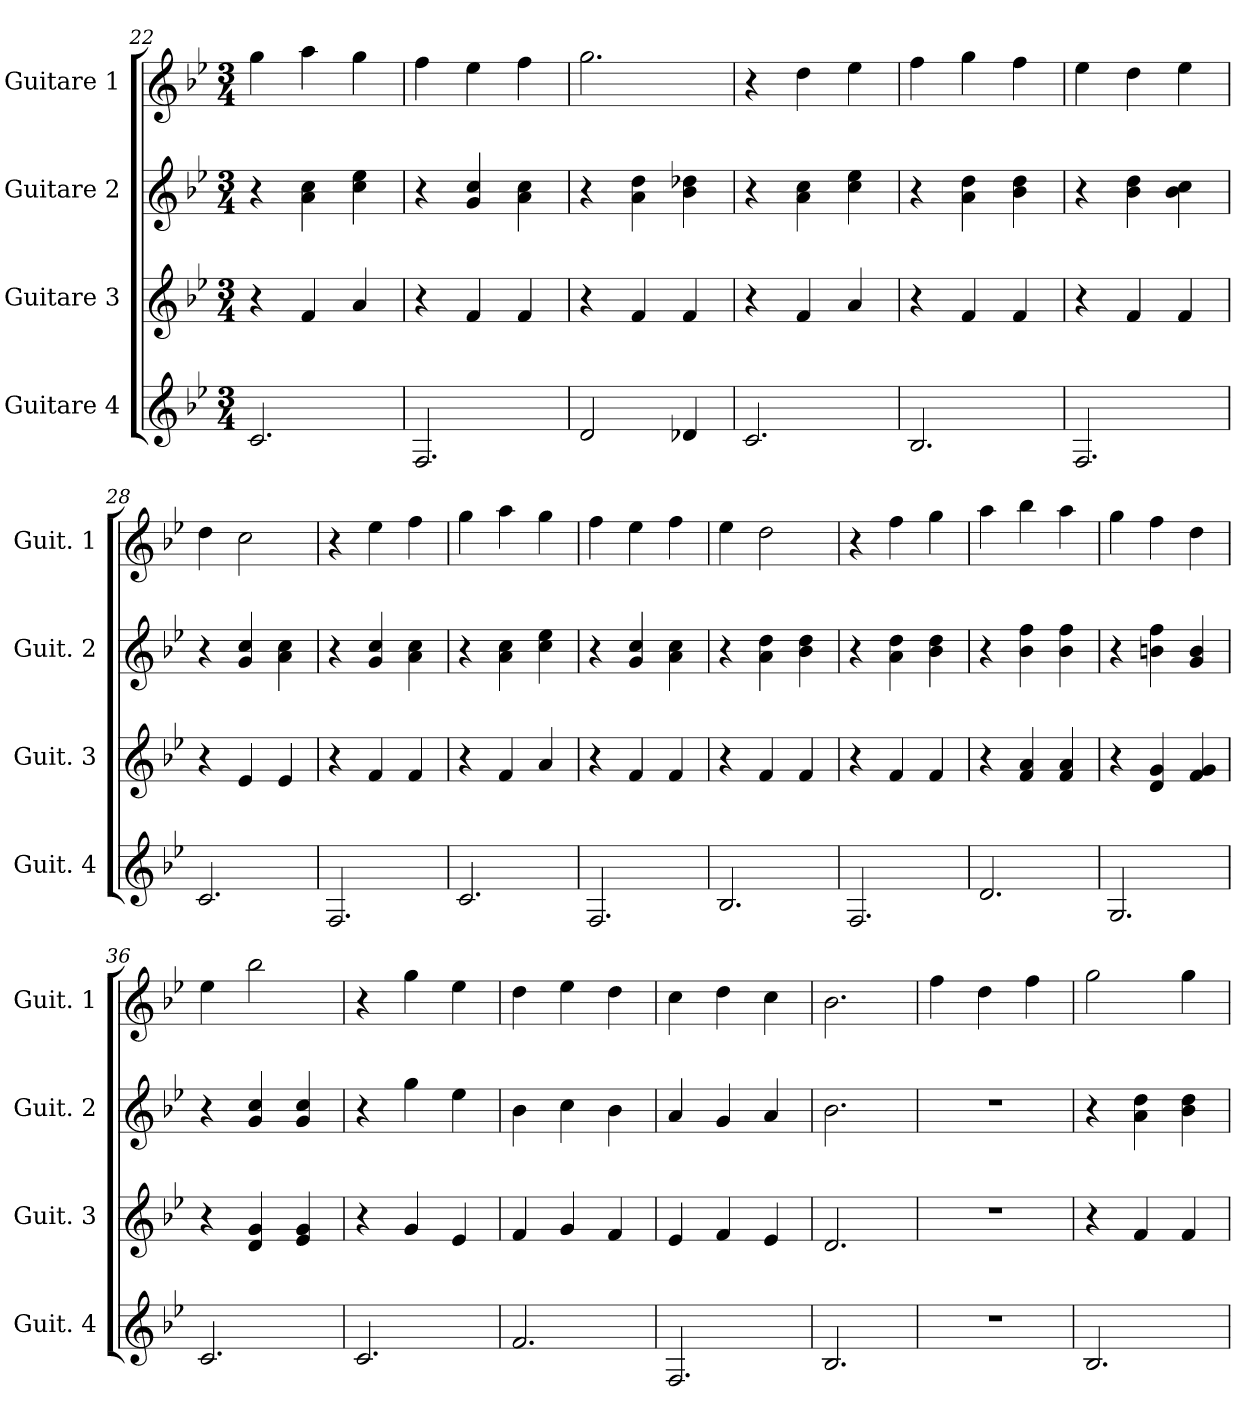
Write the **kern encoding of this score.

**kern	**kern	**kern	**kern
*part4	*part3	*part2	*part1
*staff4	*staff3	*staff2	*staff1
*I"Guitare 4	*I"Guitare 3	*I"Guitare 2	*I"Guitare 1
*I'Guit. 4	*I'Guit. 3	*I'Guit. 2	*I'Guit. 1
*clefG2	*clefG2	*clefG2	*clefG2
*ITrd7c12	*ITrd7c12	*ITrd7c12	*ITrd7c12
*k[b-e-]	*k[b-e-]	*k[b-e-]	*k[b-e-]
*B-:	*B-:	*B-:	*B-:
*M3/4	*M3/4	*M3/4	*M3/4
=22	=22	=22	=22
2.C/	4r	4r	4g\
.	4F/	4A\ 4c\	4a\
.	4A/	4c\ 4e-\	4g\
=23	=23	=23	=23
2.FF/	4r	4r	4f\
.	4F/	4G/ 4c/	4e-\
.	4F/	4A\ 4c\	4f\
=24	=24	=24	=24
2D/	4r	4r	2.g\
.	4F/	4A\ 4d\	.
4D-X/	4F/	4B-\ 4d-X\	.
=25	=25	=25	=25
2.C/	4r	4r	4r
.	4F/	4A\ 4c\	4d\
.	4A/	4c\ 4e-\	4e-\
=26	=26	=26	=26
2.BB-/	4r	4r	4f\
.	4F/	4A\ 4d\	4g\
.	4F/	4B-\ 4d\	4f\
=27	=27	=27	=27
2.FF/	4r	4r	4e-\
.	4F/	4B-\ 4d\	4d\
.	4F/	4B-\ 4c\	4e-\
!!LO:LB:g=z
=28	=28	=28	=28
2.C/	4r	4r	4d\
.	4E-/	4G/ 4c/	2c\
.	4E-/	4A\ 4c\	.
=29	=29	=29	=29
2.FF/	4r	4r	4r
.	4F/	4G/ 4c/	4e-\
.	4F/	4A\ 4c\	4f\
=30	=30	=30	=30
2.C/	4r	4r	4g\
.	4F/	4A\ 4c\	4a\
.	4A/	4c\ 4e-\	4g\
=31	=31	=31	=31
2.FF/	4r	4r	4f\
.	4F/	4G/ 4c/	4e-\
.	4F/	4A\ 4c\	4f\
=32	=32	=32	=32
2.BB-/	4r	4r	4e-\
.	4F/	4A\ 4d\	2d\
.	4F/	4B-\ 4d\	.
=33	=33	=33	=33
2.FF/	4r	4r	4r
.	4F/	4A\ 4d\	4f\
.	4F/	4B-\ 4d\	4g\
=34	=34	=34	=34
2.D/	4r	4r	4a\
.	4F/ 4A/	4B-\ 4f\	4b-\
.	4F/ 4A/	4B-\ 4f\	4a\
!!LO:LB:g=z
=35	=35	=35	=35
2.GG/	4r	4r	4g\
.	4D/ 4G/	4Bn\ 4f\	4f\
.	4F/ 4G/	4G/ 4B/	4d\
=36	=36	=36	=36
2.C/	4r	4r	4e-\
.	4D/ 4G/	4G/ 4c/	2b-\
.	4E-/ 4G/	4G/ 4c/	.
=37	=37	=37	=37
2.C/	4r	4r	4r
.	4G/	4g\	4g\
.	4E-/	4e-\	4e-\
=38	=38	=38	=38
2.F/	4F/	4B-\	4d\
.	4G/	4c\	4e-\
.	4F/	4B-\	4d\
=39	=39	=39	=39
2.FF/	4E-/	4A/	4c\
.	4F/	4G/	4d\
.	4E-/	4A/	4c\
=40	=40	=40	=40
2.BB-/	2.D/	2.B-\	2.B-\
=41	=41	=41	=41
2.r	2.r	2.r	4f\
.	.	.	4d\
.	.	.	4f\
!!LO:PB:g=z
=42	=42	=42	=42
2.BB-/	4r	4r	2g\
.	4F/	4A\ 4d\	.
.	4F/	4B-\ 4d\	4g\
=	=	=	=
*-	*-	*-	*-
